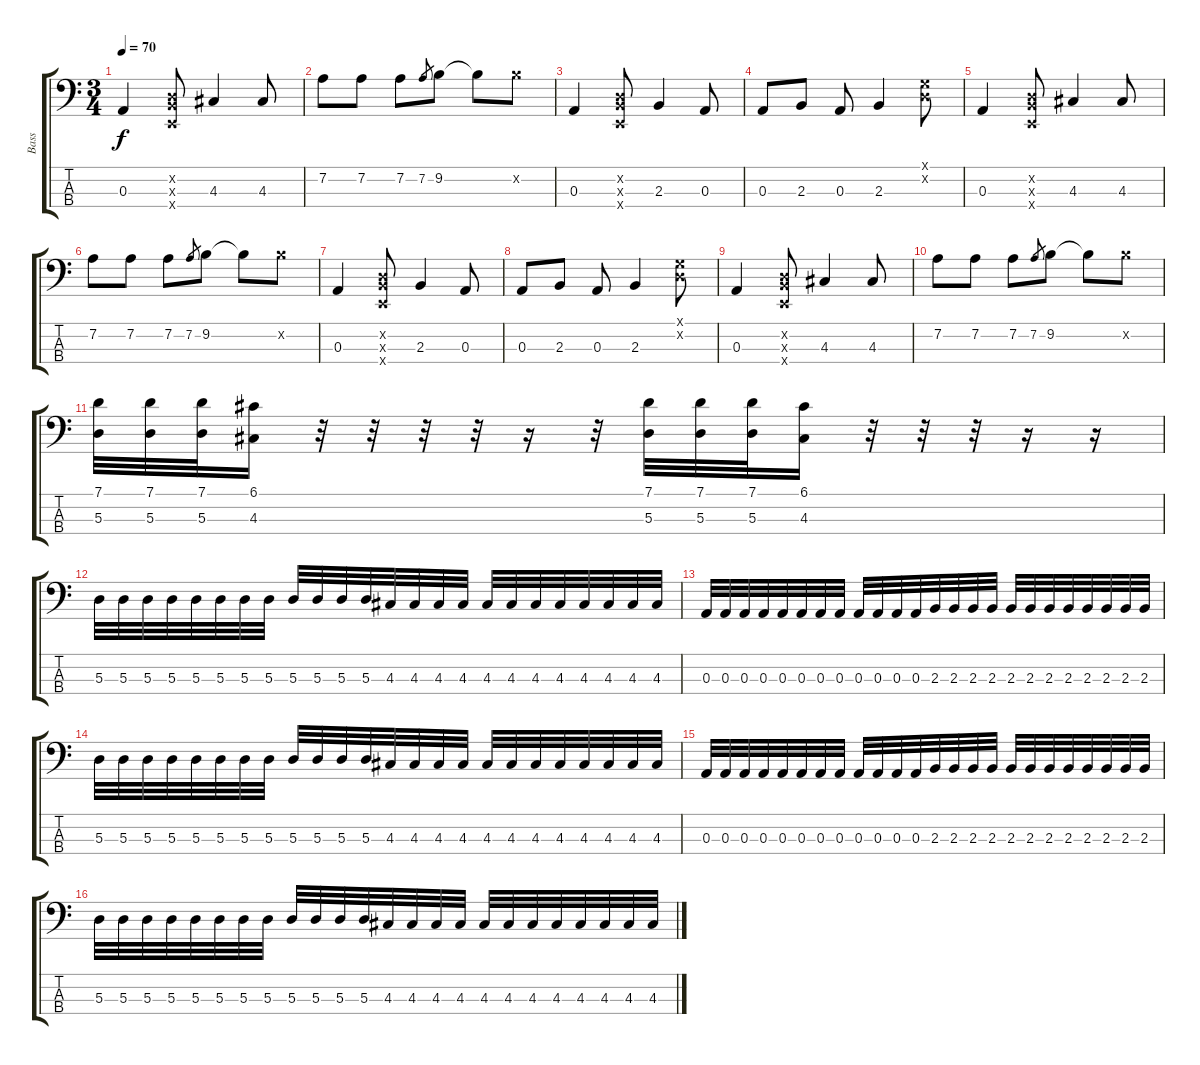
\track ("Bass" "Bass") {instrument electricbasspick}
\staff {score tabs}
\tuning (G2 D2 A1 E1) {hide}
\ts (3 4)
\tempo 70
\clef f4
\ks c
0.3.4{dy f} (0.2{x} 2.3{x} 0.4{x}).8 4.3.4 4.3.8 |
7.2.8 7.2.8 7.2.8 7.2.8{gr} 9.2.8 9.2{t}.8 9.2{x}.8 |
0.3.4 (0.2{x} 2.3{x} 0.4{x}).8 2.3.4 0.3.8 |
0.3.8 2.3.8 0.3.8 2.3.4 (0.1{x} 0.2{x}).8 |
0.3.4 (0.2{x} 2.3{x} 0.4{x}).8 4.3.4 4.3.8 |
7.2.8 7.2.8 7.2.8 7.2.8{gr} 9.2.8 9.2{t}.8 9.2{x}.8 |
0.3.4 (0.2{x} 2.3{x} 0.4{x}).8 2.3.4 0.3.8 |
0.3.8 2.3.8 0.3.8 2.3.4 (0.1{x} 0.2{x}).8 |
0.3.4 (0.2{x} 2.3{x} 0.4{x}).8 4.3.4 4.3.8 |
7.2.8 7.2.8 7.2.8 7.2.8{gr} 9.2.8 9.2{t}.8 9.2{x}.8 |
(7.1 5.3).32 (7.1 5.3).32 (7.1 5.3).32 (6.1 4.3).16 r.32 r.32 r.32 r.32 r.16 r.32 (7.1 5.3).32 (7.1 5.3).32 (7.1 5.3).32 (6.1 4.3).16 r.32 r.32 r.32 r.16 r.16 |
5.3.32 5.3.32 5.3.32 5.3.32 5.3.32 5.3.32 5.3.32 5.3.32 5.3.32 5.3.32 5.3.32 5.3.32 4.3.32 4.3.32 4.3.32 4.3.32 4.3.32 4.3.32 4.3.32 4.3.32 4.3.32 4.3.32 4.3.32 4.3.32 |
0.3.32 0.3.32 0.3.32 0.3.32 0.3.32 0.3.32 0.3.32 0.3.32 0.3.32 0.3.32 0.3.32 0.3.32 2.3.32 2.3.32 2.3.32 2.3.32 2.3.32 2.3.32 2.3.32 2.3.32 2.3.32 2.3.32 2.3.32 2.3.32 |
5.3.32 5.3.32 5.3.32 5.3.32 5.3.32 5.3.32 5.3.32 5.3.32 5.3.32 5.3.32 5.3.32 5.3.32 4.3.32 4.3.32 4.3.32 4.3.32 4.3.32 4.3.32 4.3.32 4.3.32 4.3.32 4.3.32 4.3.32 4.3.32 |
0.3.32 0.3.32 0.3.32 0.3.32 0.3.32 0.3.32 0.3.32 0.3.32 0.3.32 0.3.32 0.3.32 0.3.32 2.3.32 2.3.32 2.3.32 2.3.32 2.3.32 2.3.32 2.3.32 2.3.32 2.3.32 2.3.32 2.3.32 2.3.32 |
5.3.32 5.3.32 5.3.32 5.3.32 5.3.32 5.3.32 5.3.32 5.3.32 5.3.32 5.3.32 5.3.32 5.3.32 4.3.32 4.3.32 4.3.32 4.3.32 4.3.32 4.3.32 4.3.32 4.3.32 4.3.32 4.3.32 4.3.32 4.3.32
